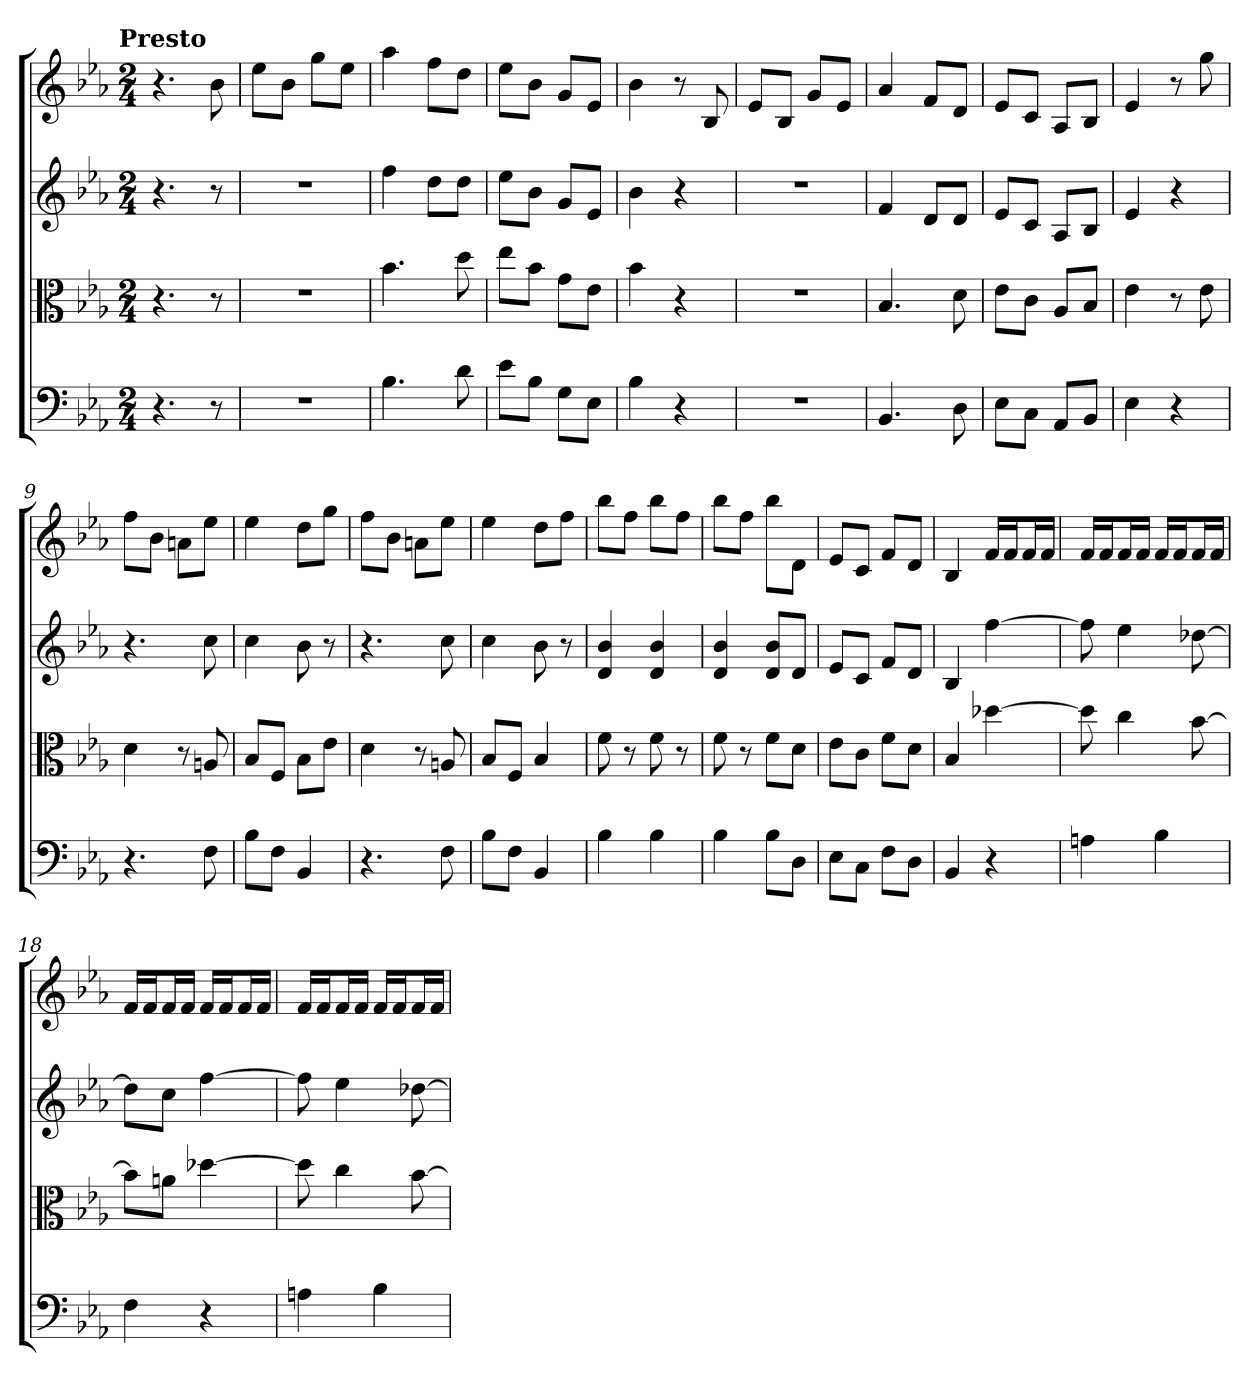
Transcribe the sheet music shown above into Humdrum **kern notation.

**kern	**kern	**kern	**kern
*part4	*part3	*part2	*part1
*staff4	*staff3	*staff2	*staff1
*clefF4	*clefC3	*clefG2	*clefG2
*k[b-e-a-]	*k[b-e-a-]	*k[b-e-a-]	*k[b-e-a-]
*E-:	*E-:	*E-:	*E-:
!!LO:TX:omd:t=Presto
*M2/4	*M2/4	*M2/4	*M2/4
*MM184	*MM184	*MM184	*MM184
=	=	=	=
4.r	4.r	4.r	4.r
8r	8r	8r	8b-
=1	=1	=1	=1
2r	2r	2r	8ee-\L
.	.	.	8b-\J
.	.	.	8gg\L
.	.	.	8ee-\J
=2	=2	=2	=2
4.B-	4.b-	4ff	4aa-
.	.	8dd\L	8ff\L
8d	8dd	8dd\J	8dd\J
=3	=3	=3	=3
8e-\L	8ee-\L	8ee-\L	8ee-\L
8B-\J	8b-\J	8b-\J	8b-\J
8G\L	8g\L	8g/L	8g/L
8E-\J	8e-\J	8e-/J	8e-/J
=4	=4	=4	=4
4B-	4b-	4b-	4b-
4r	4r	4r	8r
.	.	.	8B-
=5	=5	=5	=5
2r	2r	2r	8e-/L
.	.	.	8B-/J
.	.	.	8g/L
.	.	.	8e-/J
=6	=6	=6	=6
4.BB-	4.B-	4f	4a-
.	.	8d/L	8f/L
8D	8d	8d/J	8d/J
=7	=7	=7	=7
8E-\L	8e-\L	8e-/L	8e-/L
8C\J	8c\J	8c/J	8c/J
8AA-/L	8A-/L	8A-/L	8A-/L
8BB-/J	8B-/J	8B-/J	8B-/J
=8	=8	=8	=8
4E-	4e-	4e-	4e-
4r	8r	4r	8r
.	8e-	.	8gg
=9	=9	=9	=9
4.r	4d	4.r	8ff\L
.	.	.	8b-\J
.	8r	.	8an\L
8F	8An	8cc	8ee-\J
=10	=10	=10	=10
8B-\L	8B-/L	4cc	4ee-
8F\J	8F/J	.	.
4BB-	8B-\L	8b-	8dd\L
.	8e-\J	8r	8gg\J
=11	=11	=11	=11
4.r	4d	4.r	8ff\L
.	.	.	8b-\J
.	8r	.	8an\L
8F	8An	8cc	8ee-\J
=12	=12	=12	=12
8B-\L	8B-/L	4cc	4ee-
8F\J	8F/J	.	.
4BB-	4B-	8b-	8dd\L
.	.	8r	8ff\J
=13	=13	=13	=13
4B-	8f	4d 4b-	8bb-\L
.	8r	.	8ff\J
4B-	8f	4d 4b-	8bb-\L
.	8r	.	8ff\J
=14	=14	=14	=14
4B-	8f	4d 4b-	8bb-\L
.	8r	.	8ff\J
8B-\L	8f\L	8d/ 8b-/L	8bb-\L
8D\J	8d\J	8d/J	8d\J
=15	=15	=15	=15
8E-\L	8e-\L	8e-/L	8e-/L
8C\J	8c\J	8c/J	8c/J
8F\L	8f\L	8f/L	8f/L
8D\J	8d\J	8d/J	8d/J
=16	=16	=16	=16
4BB-	4B-	4B-	4B-
4r	[4dd-X	[4ff	16f/LL
.	.	.	16f/J
.	.	.	16f/L
.	.	.	16f/JJ
=17	=17	=17	=17
4An	8dd-]	8ff]	16f/LL
.	.	.	16f/J
.	4cc	4ee-	16f/L
.	.	.	16f/JJ
4B-	.	.	16f/LL
.	.	.	16f/J
.	[8b-	[8dd-X	16f/L
.	.	.	16f/JJ
=18	=18	=18	=18
4F	8b-\L]	8dd-\L]	16f/LL
.	.	.	16f/J
.	8an\J	8cc\J	16f/L
.	.	.	16f/JJ
4r	[4dd-X	[4ff	16f/LL
.	.	.	16f/J
.	.	.	16f/L
.	.	.	16f/JJ
=19	=19	=19	=19
4An	8dd-]	8ff]	16f/LL
.	.	.	16f/J
.	4cc	4ee-	16f/L
.	.	.	16f/JJ
4B-	.	.	16f/LL
.	.	.	16f/J
.	[8b-	[8dd-X	16f/L
.	.	.	16f/JJ
=	=	=	=
*-	*-	*-	*-
